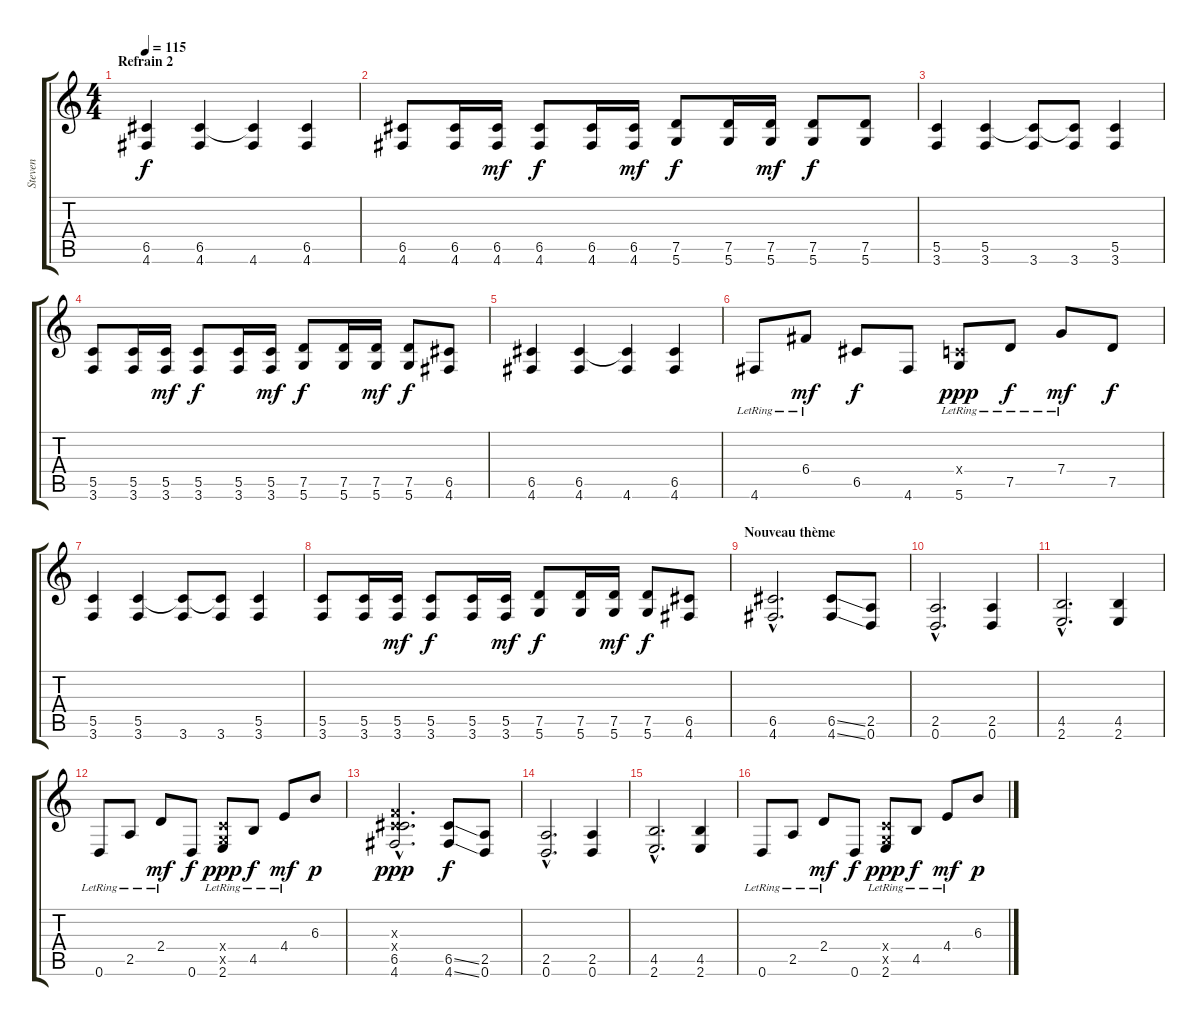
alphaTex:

\track ("Steven" "Steven") {instrument overdrivenguitar}
\staff {score tabs}
\tuning (D4 A3 F3 C3 G2 D2) {hide}
\ts (4 4)
\section ("" "Refrain 2")
\tempo 115
\clef g2
\ks c
(6.5 4.6).4{dy f volume 11 balance 8} (6.5 4.6).4 (6.5{t} 4.6).4 (6.5 4.6).4 |
(6.5 4.6).8 (6.5 4.6).16 (6.5 4.6).16{dy mf} (6.5 4.6).8{dy f} (6.5 4.6).16 (6.5 4.6).16{dy mf} (7.5 5.6).8{dy f} (7.5 5.6).16 (7.5 5.6).16{dy mf} (7.5 5.6).8{dy f} (7.5 5.6).8 |
(5.5 3.6).4 (5.5 3.6).4 (5.5{t} 3.6).8 (5.5{t} 3.6).8 (5.5 3.6).4 |
(5.5 3.6).8 (5.5 3.6).16 (5.5 3.6).16{dy mf} (5.5 3.6).8{dy f} (5.5 3.6).16 (5.5 3.6).16{dy mf} (7.5 5.6).8{dy f} (7.5 5.6).16 (7.5 5.6).16{dy mf} (7.5 5.6).8{dy f} (6.5 4.6).8 |
(6.5 4.6).4{volume 11 balance 8} (6.5 4.6).4 (6.5{t} 4.6).4 (6.5 4.6).4 |
4.6{lr}.8 6.4{lr}.8{dy mf} 6.5.8{dy f} 4.6.8 (0.4{x} 5.6{lr}).8{dy ppp} 7.5{lr}.8{dy f} 7.4{lr}.8{dy mf} 7.5.8{dy f} |
(5.5 3.6).4 (5.5 3.6).4 (5.5{t} 3.6).8 (5.5{t} 3.6).8 (5.5 3.6).4 |
(5.5 3.6).8 (5.5 3.6).16 (5.5 3.6).16{dy mf} (5.5 3.6).8{dy f} (5.5 3.6).16 (5.5 3.6).16{dy mf} (7.5 5.6).8{dy f} (7.5 5.6).16 (7.5 5.6).16{dy mf} (7.5 5.6).8{dy f} (6.5 4.6).8 |
\section ("" "Nouveau thème")
(6.5{hac} 4.6{hac}).2{d} (6.5{ss} 4.6{ss}).8 (2.5 0.6).8 |
(2.5{hac} 0.6{hac}).2{d} (2.5 0.6).4 |
(4.5{hac} 2.6{hac}).2{d} (4.5 2.6).4 |
0.6{lr}.8 2.5{lr}.8 2.4{lr}.8{dy mf} 0.6.8{dy f} (0.4{x} 0.5{x} 2.6{lr}).8{dy ppp} 4.5{lr}.8{dy f} 4.4{lr}.8{dy mf} 6.3.8{dy p} |
(0.3{hac x} 0.4{hac x} 6.5{hac} 4.6{hac}).2{d dy ppp} (6.5{ss} 4.6{ss}).8{dy f} (2.5 0.6).8 |
(2.5{hac} 0.6{hac}).2{d} (2.5 0.6).4 |
(4.5{hac} 2.6{hac}).2{d} (4.5 2.6).4 |
0.6{lr}.8 2.5{lr}.8 2.4{lr}.8{dy mf} 0.6.8{dy f} (0.4{x} 0.5{x} 2.6{lr}).8{dy ppp} 4.5{lr}.8{dy f} 4.4{lr}.8{dy mf} 6.3.8{dy p}
